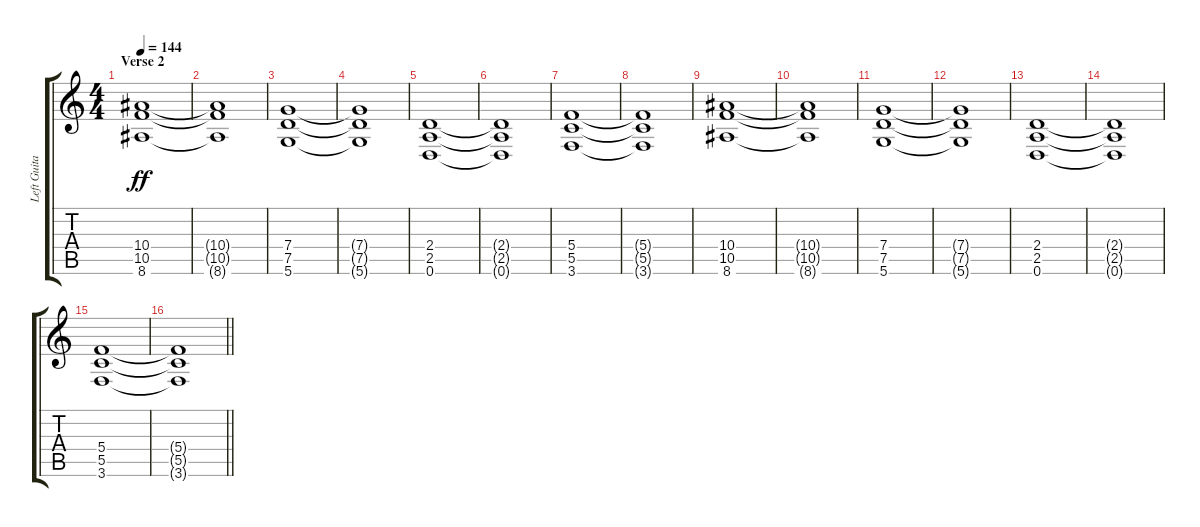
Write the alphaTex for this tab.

\track ("Left Guitar" "Left Guita") {instrument electricguitarclean}
\staff {score tabs}
\tuning (D4 A3 F3 C3 G2 D2) {hide}
\ts (4 4)
\section ("" "Verse 2")
\tempo 144
\clef g2
\ks c
(10.4 10.5 8.6).1{dy ff instrument overdrivenguitar} |
(10.4{t} 10.5{t} 8.6{t}).1 |
(7.4 7.5 5.6).1 |
(7.4{t} 7.5{t} 5.6{t}).1 |
(2.4 2.5 0.6).1 |
(2.4{t} 2.5{t} 0.6{t}).1 |
(5.4 5.5 3.6).1 |
(5.4{t} 5.5{t} 3.6{t}).1 |
(10.4 10.5 8.6).1 |
(10.4{t} 10.5{t} 8.6{t}).1 |
(7.4 7.5 5.6).1 |
(7.4{t} 7.5{t} 5.6{t}).1 |
(2.4 2.5 0.6).1 |
(2.4{t} 2.5{t} 0.6{t}).1 |
(5.4 5.5 3.6).1 |
\barLineRight lightlight
(5.4{t} 5.5{t} 3.6{t}).1
